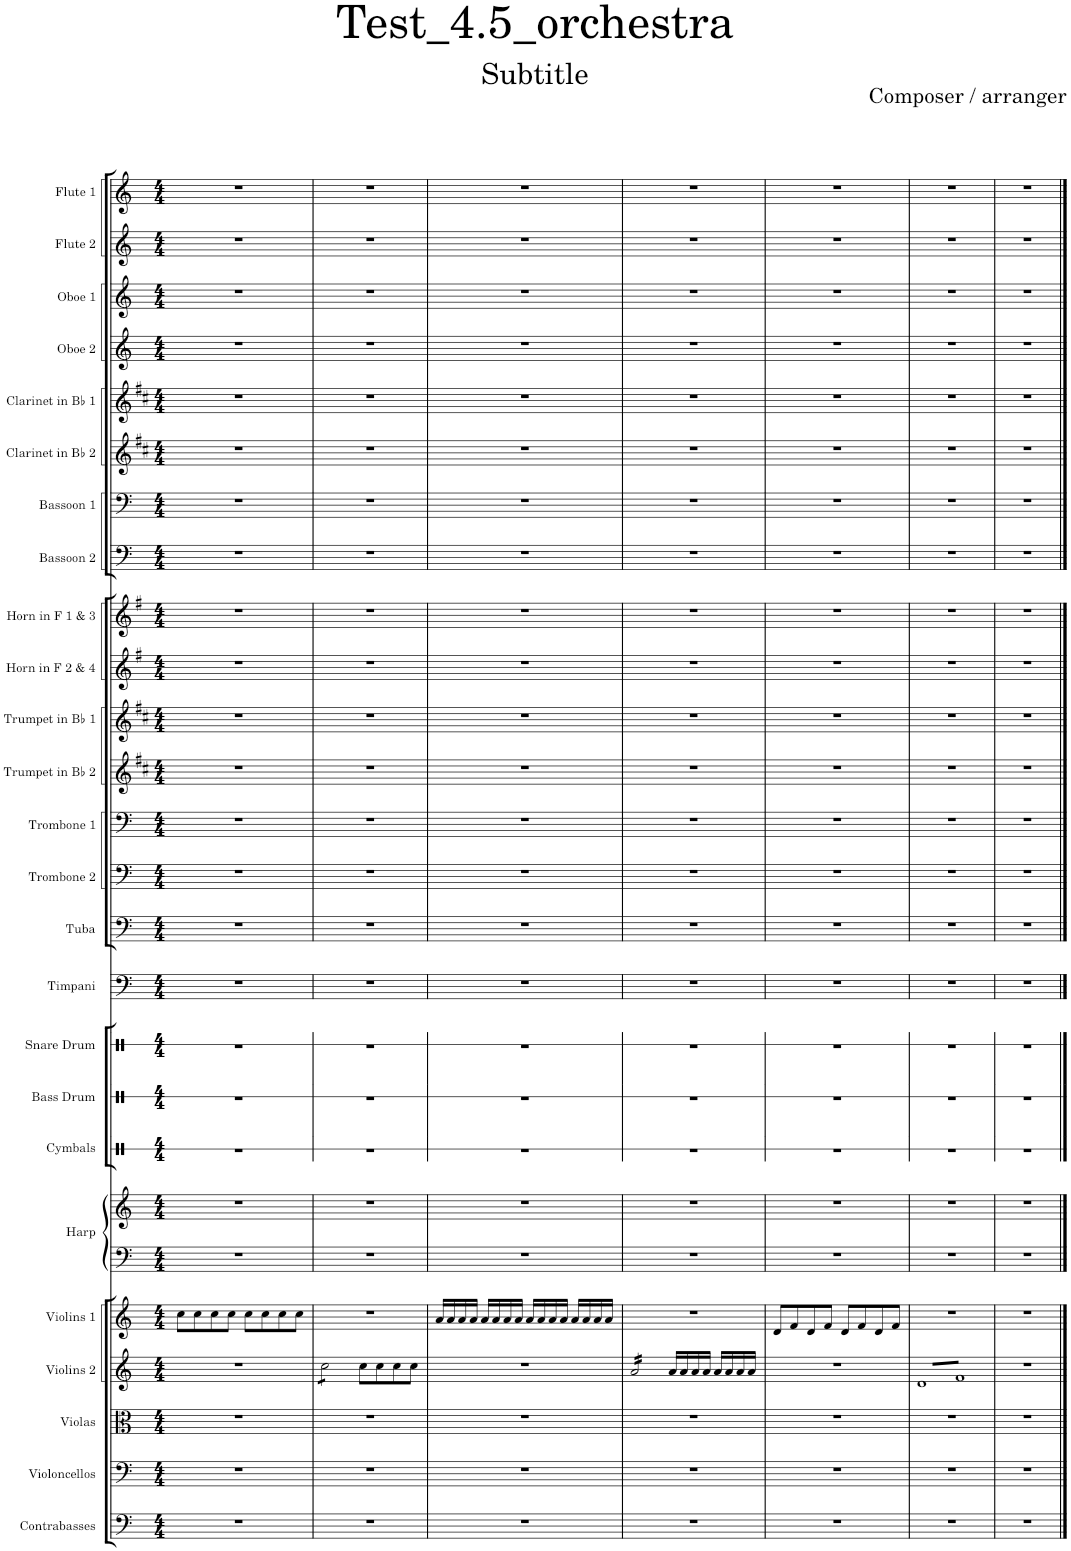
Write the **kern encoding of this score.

**kern	**kern	**kern	**kern	**kern	**kern	**kern	**kern	**kern	**kern	**kern	**kern	**kern	**kern	**kern	**kern	**kern	**kern	**kern	**kern	**kern	**kern	**kern	**kern	**kern	**kern
*part25	*part24	*part23	*part22	*part21	*part20	*part20	*part19	*part18	*part17	*part16	*part15	*part14	*part13	*part12	*part11	*part10	*part9	*part8	*part7	*part6	*part5	*part4	*part3	*part2	*part1
*staff26	*staff25	*staff24	*staff23	*staff22	*staff21	*staff20	*staff19	*staff18	*staff17	*staff16	*staff15	*staff14	*staff13	*staff12	*staff11	*staff10	*staff9	*staff8	*staff7	*staff6	*staff5	*staff4	*staff3	*staff2	*staff1
*I"Contrabasses	*I"Violoncellos	*I"Violas	*I"Violins 2	*I"Violins 1	*I"Harp	*	*I"Cymbals	*I"Bass Drum	*I"Snare Drum	*I"Timpani	*I"Tuba	*I"Trombone 2	*I"Trombone 1	*I"Trumpet in Bb 2	*I"Trumpet in Bb 1	*I"Horn in F 2 &amp; 4	*I"Horn in F 1 &amp; 3	*I"Bassoon 2	*I"Bassoon 1	*I"Clarinet in Bb 2	*I"Clarinet in Bb 1	*I"Oboe 2	*I"Oboe 1	*I"Flute 2	*I"Flute 1
*I'Cbs.	*I'Vcs.	*I'Vlas.	*I'Vlns. 2	*I'Vlns. 1	*I'Hrp.	*	*I'Cym.	*I'BD	*I'SD	*I'Timp.	*I'Tba.	*I'Tbn. 2	*I'Tbn. 1	*I'Tpt. in Bb 2	*I'Tpt. in Bb 1	*I'Hn. in F 2 4	*I'Hn. in F 1 3	*I'Bsn. 2	*I'Bsn. 1	*I'Cl. in Bb 2	*I'Cl. in Bb 1	*I'Ob. 2	*I'Ob. 1	*I'Fl. 2	*I'Fl. 1
*	*	*	*	*	*	*	*stria1	*stria1	*stria1	*	*	*	*	*	*	*	*	*	*	*	*	*	*	*	*
*clefF4	*clefF4	*clefC3	*clefG2	*clefG2	*clefF4	*clefG2	*clefX	*clefX	*clefX	*clefF4	*clefF4	*clefF4	*clefF4	*clefG2	*clefG2	*clefG2	*clefG2	*clefF4	*clefF4	*clefG2	*clefG2	*clefG2	*clefG2	*clefG2	*clefG2
*Trd7c12	*	*	*	*	*	*	*	*	*	*	*	*	*	*Trd1c2	*Trd1c2	*Trd4c7	*Trd4c7	*	*	*Trd1c2	*Trd1c2	*	*	*	*
*k[]	*k[]	*k[]	*k[]	*k[]	*k[]	*k[]	*k[]	*k[]	*k[]	*k[]	*k[]	*k[]	*k[]	*k[f#c#]	*k[f#c#]	*k[f#]	*k[f#]	*k[]	*k[]	*k[f#c#]	*k[f#c#]	*k[]	*k[]	*k[]	*k[]
*M4/4	*M4/4	*M4/4	*M4/4	*M4/4	*M4/4	*M4/4	*M4/4	*M4/4	*M4/4	*M4/4	*M4/4	*M4/4	*M4/4	*M4/4	*M4/4	*M4/4	*M4/4	*M4/4	*M4/4	*M4/4	*M4/4	*M4/4	*M4/4	*M4/4	*M4/4
=1	=1	=1	=1	=1	=1	=1	=1	=1	=1	=1	=1	=1	=1	=1	=1	=1	=1	=1	=1	=1	=1	=1	=1	=1	=1
1r	1r	1r	1r	8cc\L	1r	1r	1r	1r	1r	1r	1r	1r	1r	1r	1r	1r	1r	1r	1r	1r	1r	1r	1r	1r	1r
.	.	.	.	8cc\	.	.	.	.	.	.	.	.	.	.	.	.	.	.	.	.	.	.	.	.	.
.	.	.	.	8cc\	.	.	.	.	.	.	.	.	.	.	.	.	.	.	.	.	.	.	.	.	.
.	.	.	.	8cc\J	.	.	.	.	.	.	.	.	.	.	.	.	.	.	.	.	.	.	.	.	.
.	.	.	.	8cc\L	.	.	.	.	.	.	.	.	.	.	.	.	.	.	.	.	.	.	.	.	.
.	.	.	.	8cc\	.	.	.	.	.	.	.	.	.	.	.	.	.	.	.	.	.	.	.	.	.
.	.	.	.	8cc\	.	.	.	.	.	.	.	.	.	.	.	.	.	.	.	.	.	.	.	.	.
.	.	.	.	8cc\J	.	.	.	.	.	.	.	.	.	.	.	.	.	.	.	.	.	.	.	.	.
=2	=2	=2	=2	=2	=2	=2	=2	=2	=2	=2	=2	=2	=2	=2	=2	=2	=2	=2	=2	=2	=2	=2	=2	=2	=2
*	*	*	*tremolo	*	*	*	*	*	*	*	*	*	*	*	*	*	*	*	*	*	*	*	*	*	*
1r	1r	1r	8cc\L	1r	1r	1r	1r	1r	1r	1r	1r	1r	1r	1r	1r	1r	1r	1r	1r	1r	1r	1r	1r	1r	1r
.	.	.	8cc\	.	.	.	.	.	.	.	.	.	.	.	.	.	.	.	.	.	.	.	.	.	.
.	.	.	8cc\	.	.	.	.	.	.	.	.	.	.	.	.	.	.	.	.	.	.	.	.	.	.
.	.	.	8cc\J	.	.	.	.	.	.	.	.	.	.	.	.	.	.	.	.	.	.	.	.	.	.
*	*	*	*Xtremolo	*	*	*	*	*	*	*	*	*	*	*	*	*	*	*	*	*	*	*	*	*	*
.	.	.	8cc\L	.	.	.	.	.	.	.	.	.	.	.	.	.	.	.	.	.	.	.	.	.	.
.	.	.	8cc\	.	.	.	.	.	.	.	.	.	.	.	.	.	.	.	.	.	.	.	.	.	.
.	.	.	8cc\	.	.	.	.	.	.	.	.	.	.	.	.	.	.	.	.	.	.	.	.	.	.
.	.	.	8cc\J	.	.	.	.	.	.	.	.	.	.	.	.	.	.	.	.	.	.	.	.	.	.
=3	=3	=3	=3	=3	=3	=3	=3	=3	=3	=3	=3	=3	=3	=3	=3	=3	=3	=3	=3	=3	=3	=3	=3	=3	=3
1r	1r	1r	1r	16a/LL	1r	1r	1r	1r	1r	1r	1r	1r	1r	1r	1r	1r	1r	1r	1r	1r	1r	1r	1r	1r	1r
.	.	.	.	16a/	.	.	.	.	.	.	.	.	.	.	.	.	.	.	.	.	.	.	.	.	.
.	.	.	.	16a/	.	.	.	.	.	.	.	.	.	.	.	.	.	.	.	.	.	.	.	.	.
.	.	.	.	16a/JJ	.	.	.	.	.	.	.	.	.	.	.	.	.	.	.	.	.	.	.	.	.
.	.	.	.	16a/LL	.	.	.	.	.	.	.	.	.	.	.	.	.	.	.	.	.	.	.	.	.
.	.	.	.	16a/	.	.	.	.	.	.	.	.	.	.	.	.	.	.	.	.	.	.	.	.	.
.	.	.	.	16a/	.	.	.	.	.	.	.	.	.	.	.	.	.	.	.	.	.	.	.	.	.
.	.	.	.	16a/JJ	.	.	.	.	.	.	.	.	.	.	.	.	.	.	.	.	.	.	.	.	.
.	.	.	.	16a/LL	.	.	.	.	.	.	.	.	.	.	.	.	.	.	.	.	.	.	.	.	.
.	.	.	.	16a/	.	.	.	.	.	.	.	.	.	.	.	.	.	.	.	.	.	.	.	.	.
.	.	.	.	16a/	.	.	.	.	.	.	.	.	.	.	.	.	.	.	.	.	.	.	.	.	.
.	.	.	.	16a/JJ	.	.	.	.	.	.	.	.	.	.	.	.	.	.	.	.	.	.	.	.	.
.	.	.	.	16a/LL	.	.	.	.	.	.	.	.	.	.	.	.	.	.	.	.	.	.	.	.	.
.	.	.	.	16a/	.	.	.	.	.	.	.	.	.	.	.	.	.	.	.	.	.	.	.	.	.
.	.	.	.	16a/	.	.	.	.	.	.	.	.	.	.	.	.	.	.	.	.	.	.	.	.	.
.	.	.	.	16a/JJ	.	.	.	.	.	.	.	.	.	.	.	.	.	.	.	.	.	.	.	.	.
=4	=4	=4	=4	=4	=4	=4	=4	=4	=4	=4	=4	=4	=4	=4	=4	=4	=4	=4	=4	=4	=4	=4	=4	=4	=4
*	*	*	*tremolo	*	*	*	*	*	*	*	*	*	*	*	*	*	*	*	*	*	*	*	*	*	*
1r	1r	1r	16a/LL	1r	1r	1r	1r	1r	1r	1r	1r	1r	1r	1r	1r	1r	1r	1r	1r	1r	1r	1r	1r	1r	1r
.	.	.	16a/	.	.	.	.	.	.	.	.	.	.	.	.	.	.	.	.	.	.	.	.	.	.
.	.	.	16a/	.	.	.	.	.	.	.	.	.	.	.	.	.	.	.	.	.	.	.	.	.	.
.	.	.	16a/	.	.	.	.	.	.	.	.	.	.	.	.	.	.	.	.	.	.	.	.	.	.
.	.	.	16a/	.	.	.	.	.	.	.	.	.	.	.	.	.	.	.	.	.	.	.	.	.	.
.	.	.	16a/	.	.	.	.	.	.	.	.	.	.	.	.	.	.	.	.	.	.	.	.	.	.
.	.	.	16a/	.	.	.	.	.	.	.	.	.	.	.	.	.	.	.	.	.	.	.	.	.	.
.	.	.	16a/JJ	.	.	.	.	.	.	.	.	.	.	.	.	.	.	.	.	.	.	.	.	.	.
*	*	*	*Xtremolo	*	*	*	*	*	*	*	*	*	*	*	*	*	*	*	*	*	*	*	*	*	*
.	.	.	16a/LL	.	.	.	.	.	.	.	.	.	.	.	.	.	.	.	.	.	.	.	.	.	.
.	.	.	16a/	.	.	.	.	.	.	.	.	.	.	.	.	.	.	.	.	.	.	.	.	.	.
.	.	.	16a/	.	.	.	.	.	.	.	.	.	.	.	.	.	.	.	.	.	.	.	.	.	.
.	.	.	16a/JJ	.	.	.	.	.	.	.	.	.	.	.	.	.	.	.	.	.	.	.	.	.	.
.	.	.	16a/LL	.	.	.	.	.	.	.	.	.	.	.	.	.	.	.	.	.	.	.	.	.	.
.	.	.	16a/	.	.	.	.	.	.	.	.	.	.	.	.	.	.	.	.	.	.	.	.	.	.
.	.	.	16a/	.	.	.	.	.	.	.	.	.	.	.	.	.	.	.	.	.	.	.	.	.	.
.	.	.	16a/JJ	.	.	.	.	.	.	.	.	.	.	.	.	.	.	.	.	.	.	.	.	.	.
=5	=5	=5	=5	=5	=5	=5	=5	=5	=5	=5	=5	=5	=5	=5	=5	=5	=5	=5	=5	=5	=5	=5	=5	=5	=5
1r	1r	1r	1r	8d/L	1r	1r	1r	1r	1r	1r	1r	1r	1r	1r	1r	1r	1r	1r	1r	1r	1r	1r	1r	1r	1r
.	.	.	.	8f/	.	.	.	.	.	.	.	.	.	.	.	.	.	.	.	.	.	.	.	.	.
.	.	.	.	8d/	.	.	.	.	.	.	.	.	.	.	.	.	.	.	.	.	.	.	.	.	.
.	.	.	.	8f/J	.	.	.	.	.	.	.	.	.	.	.	.	.	.	.	.	.	.	.	.	.
.	.	.	.	8d/L	.	.	.	.	.	.	.	.	.	.	.	.	.	.	.	.	.	.	.	.	.
.	.	.	.	8f/	.	.	.	.	.	.	.	.	.	.	.	.	.	.	.	.	.	.	.	.	.
.	.	.	.	8d/	.	.	.	.	.	.	.	.	.	.	.	.	.	.	.	.	.	.	.	.	.
.	.	.	.	8f/J	.	.	.	.	.	.	.	.	.	.	.	.	.	.	.	.	.	.	.	.	.
=6	=6	=6	=6	=6	=6	=6	=6	=6	=6	=6	=6	=6	=6	=6	=6	=6	=6	=6	=6	=6	=6	=6	=6	=6	=6
*	*	*	*tremolo	*	*	*	*	*	*	*	*	*	*	*	*	*	*	*	*	*	*	*	*	*	*
1r	1r	1r	16dLL	1r	1r	1r	1r	1r	1r	1r	1r	1r	1r	1r	1r	1r	1r	1r	1r	1r	1r	1r	1r	1r	1r
.	.	.	16f	.	.	.	.	.	.	.	.	.	.	.	.	.	.	.	.	.	.	.	.	.	.
.	.	.	16d	.	.	.	.	.	.	.	.	.	.	.	.	.	.	.	.	.	.	.	.	.	.
.	.	.	16f	.	.	.	.	.	.	.	.	.	.	.	.	.	.	.	.	.	.	.	.	.	.
.	.	.	16d	.	.	.	.	.	.	.	.	.	.	.	.	.	.	.	.	.	.	.	.	.	.
.	.	.	16f	.	.	.	.	.	.	.	.	.	.	.	.	.	.	.	.	.	.	.	.	.	.
.	.	.	16d	.	.	.	.	.	.	.	.	.	.	.	.	.	.	.	.	.	.	.	.	.	.
.	.	.	16f	.	.	.	.	.	.	.	.	.	.	.	.	.	.	.	.	.	.	.	.	.	.
.	.	.	16d	.	.	.	.	.	.	.	.	.	.	.	.	.	.	.	.	.	.	.	.	.	.
.	.	.	16f	.	.	.	.	.	.	.	.	.	.	.	.	.	.	.	.	.	.	.	.	.	.
.	.	.	16d	.	.	.	.	.	.	.	.	.	.	.	.	.	.	.	.	.	.	.	.	.	.
.	.	.	16f	.	.	.	.	.	.	.	.	.	.	.	.	.	.	.	.	.	.	.	.	.	.
.	.	.	16d	.	.	.	.	.	.	.	.	.	.	.	.	.	.	.	.	.	.	.	.	.	.
.	.	.	16f	.	.	.	.	.	.	.	.	.	.	.	.	.	.	.	.	.	.	.	.	.	.
.	.	.	16d	.	.	.	.	.	.	.	.	.	.	.	.	.	.	.	.	.	.	.	.	.	.
.	.	.	16fJJ	.	.	.	.	.	.	.	.	.	.	.	.	.	.	.	.	.	.	.	.	.	.
*	*	*	*Xtremolo	*	*	*	*	*	*	*	*	*	*	*	*	*	*	*	*	*	*	*	*	*	*
=7	=7	=7	=7	=7	=7	=7	=7	=7	=7	=7	=7	=7	=7	=7	=7	=7	=7	=7	=7	=7	=7	=7	=7	=7	=7
1r	1r	1r	1r	1r	1r	1r	1r	1r	1r	1r	1r	1r	1r	1r	1r	1r	1r	1r	1r	1r	1r	1r	1r	1r	1r
.	.	.	.	.	.	.	.	.	.	.	.	.	.	.	.	.	.	.	.	.	.	.	.	.	.
.	.	.	.	.	.	.	.	.	.	.	.	.	.	.	.	.	.	.	.	.	.	.	.	.	.
.	.	.	.	.	.	.	.	.	.	.	.	.	.	.	.	.	.	.	.	.	.	.	.	.	.
.	.	.	.	.	.	.	.	.	.	.	.	.	.	.	.	.	.	.	.	.	.	.	.	.	.
.	.	.	.	.	.	.	.	.	.	.	.	.	.	.	.	.	.	.	.	.	.	.	.	.	.
.	.	.	.	.	.	.	.	.	.	.	.	.	.	.	.	.	.	.	.	.	.	.	.	.	.
.	.	.	.	.	.	.	.	.	.	.	.	.	.	.	.	.	.	.	.	.	.	.	.	.	.
==	==	==	==	==	==	==	==	==	==	==	==	==	==	==	==	==	==	==	==	==	==	==	==	==	==
*-	*-	*-	*-	*-	*-	*-	*-	*-	*-	*-	*-	*-	*-	*-	*-	*-	*-	*-	*-	*-	*-	*-	*-	*-	*-
